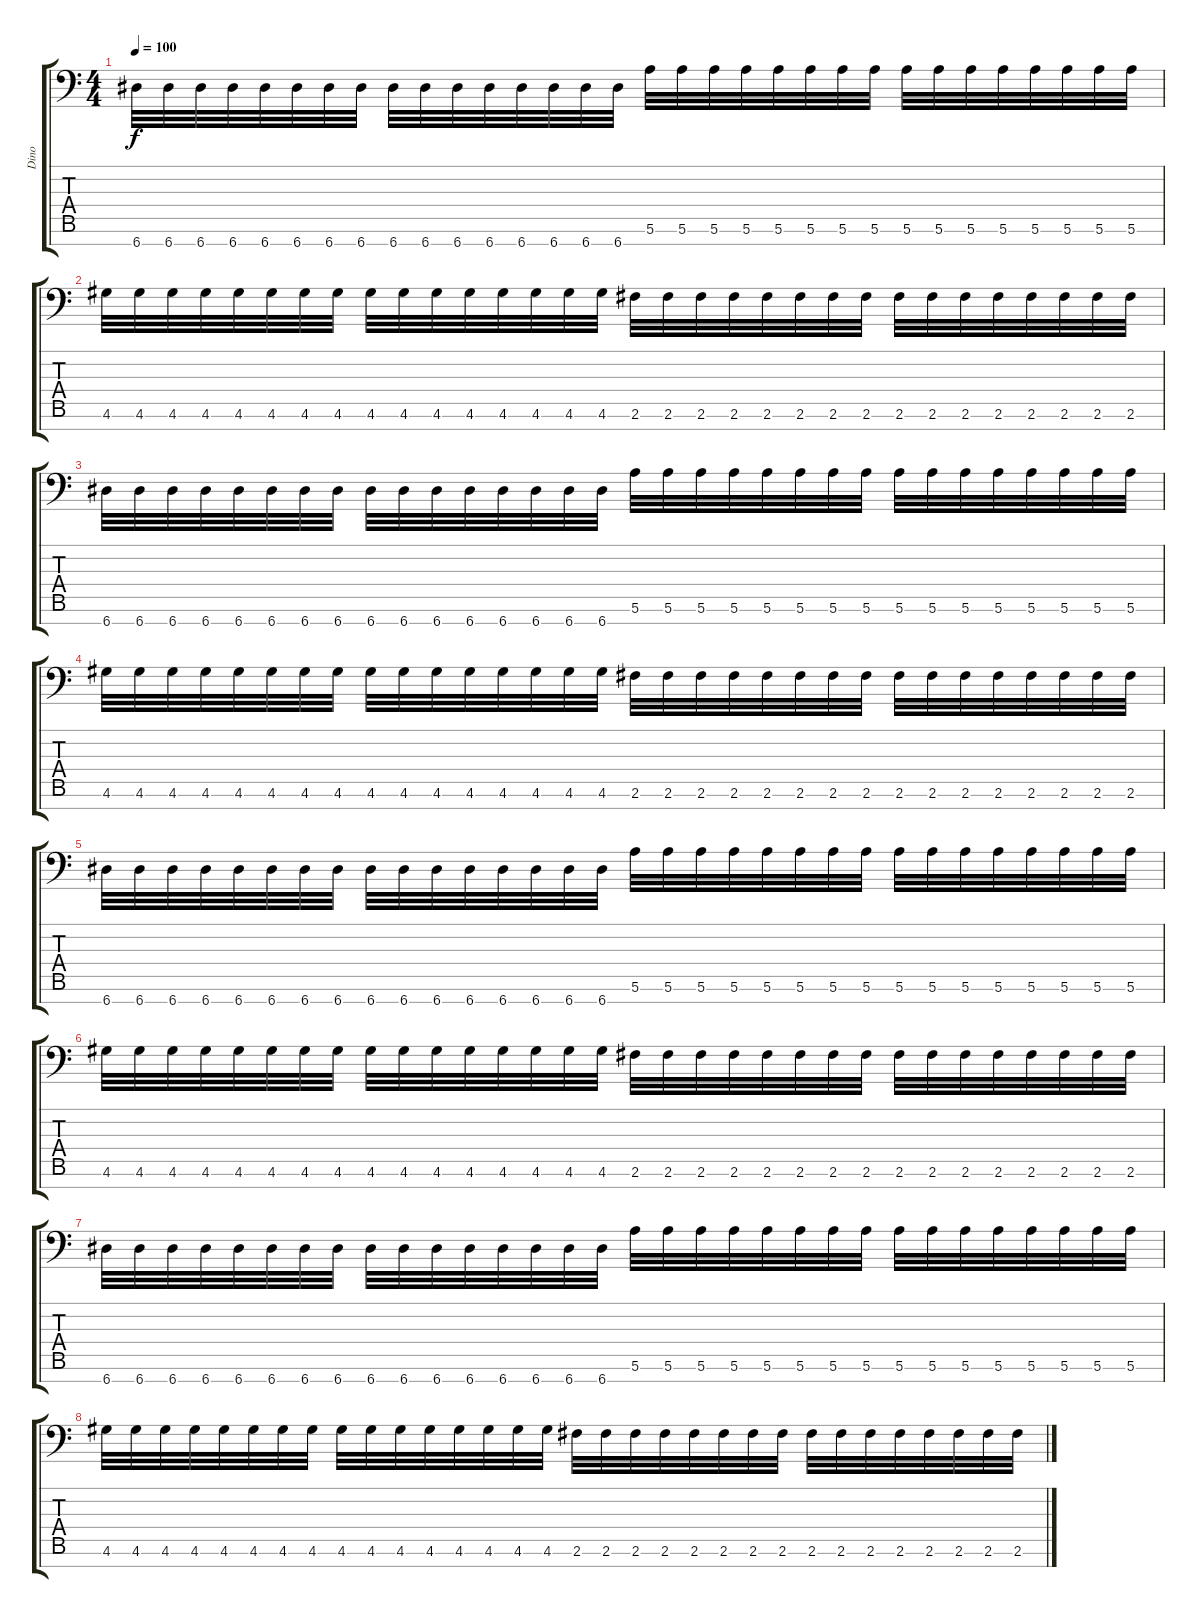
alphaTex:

\track ("Dino" "Dino") {instrument overdrivenguitar}
\staff {score tabs}
\tuning (E4 B3 G3 D3 A2 E2 A1) {hide}
\ts (4 4)
\tempo 100
\clef f4
\ks c
6.7.32{dy f} 6.7.32 6.7.32 6.7.32 6.7.32 6.7.32 6.7.32 6.7.32 6.7.32 6.7.32 6.7.32 6.7.32 6.7.32 6.7.32 6.7.32 6.7.32 5.6.32 5.6.32 5.6.32 5.6.32 5.6.32 5.6.32 5.6.32 5.6.32 5.6.32 5.6.32 5.6.32 5.6.32 5.6.32 5.6.32 5.6.32 5.6.32 |
4.6.32 4.6.32 4.6.32 4.6.32 4.6.32 4.6.32 4.6.32 4.6.32 4.6.32 4.6.32 4.6.32 4.6.32 4.6.32 4.6.32 4.6.32 4.6.32 2.6.32 2.6.32 2.6.32 2.6.32 2.6.32 2.6.32 2.6.32 2.6.32 2.6.32 2.6.32 2.6.32 2.6.32 2.6.32 2.6.32 2.6.32 2.6.32 |
6.7.32 6.7.32 6.7.32 6.7.32 6.7.32 6.7.32 6.7.32 6.7.32 6.7.32 6.7.32 6.7.32 6.7.32 6.7.32 6.7.32 6.7.32 6.7.32 5.6.32 5.6.32 5.6.32 5.6.32 5.6.32 5.6.32 5.6.32 5.6.32 5.6.32 5.6.32 5.6.32 5.6.32 5.6.32 5.6.32 5.6.32 5.6.32 |
4.6.32 4.6.32 4.6.32 4.6.32 4.6.32 4.6.32 4.6.32 4.6.32 4.6.32 4.6.32 4.6.32 4.6.32 4.6.32 4.6.32 4.6.32 4.6.32 2.6.32 2.6.32 2.6.32 2.6.32 2.6.32 2.6.32 2.6.32 2.6.32 2.6.32 2.6.32 2.6.32 2.6.32 2.6.32 2.6.32 2.6.32 2.6.32 |
6.7.32 6.7.32 6.7.32 6.7.32 6.7.32 6.7.32 6.7.32 6.7.32 6.7.32 6.7.32 6.7.32 6.7.32 6.7.32 6.7.32 6.7.32 6.7.32 5.6.32 5.6.32 5.6.32 5.6.32 5.6.32 5.6.32 5.6.32 5.6.32 5.6.32 5.6.32 5.6.32 5.6.32 5.6.32 5.6.32 5.6.32 5.6.32 |
4.6.32 4.6.32 4.6.32 4.6.32 4.6.32 4.6.32 4.6.32 4.6.32 4.6.32 4.6.32 4.6.32 4.6.32 4.6.32 4.6.32 4.6.32 4.6.32 2.6.32 2.6.32 2.6.32 2.6.32 2.6.32 2.6.32 2.6.32 2.6.32 2.6.32 2.6.32 2.6.32 2.6.32 2.6.32 2.6.32 2.6.32 2.6.32 |
6.7.32 6.7.32 6.7.32 6.7.32 6.7.32 6.7.32 6.7.32 6.7.32 6.7.32 6.7.32 6.7.32 6.7.32 6.7.32 6.7.32 6.7.32 6.7.32 5.6.32 5.6.32 5.6.32 5.6.32 5.6.32 5.6.32 5.6.32 5.6.32 5.6.32 5.6.32 5.6.32 5.6.32 5.6.32 5.6.32 5.6.32 5.6.32 |
4.6.32 4.6.32 4.6.32 4.6.32 4.6.32 4.6.32 4.6.32 4.6.32 4.6.32 4.6.32 4.6.32 4.6.32 4.6.32 4.6.32 4.6.32 4.6.32 2.6.32 2.6.32 2.6.32 2.6.32 2.6.32 2.6.32 2.6.32 2.6.32 2.6.32 2.6.32 2.6.32 2.6.32 2.6.32 2.6.32 2.6.32 2.6.32
